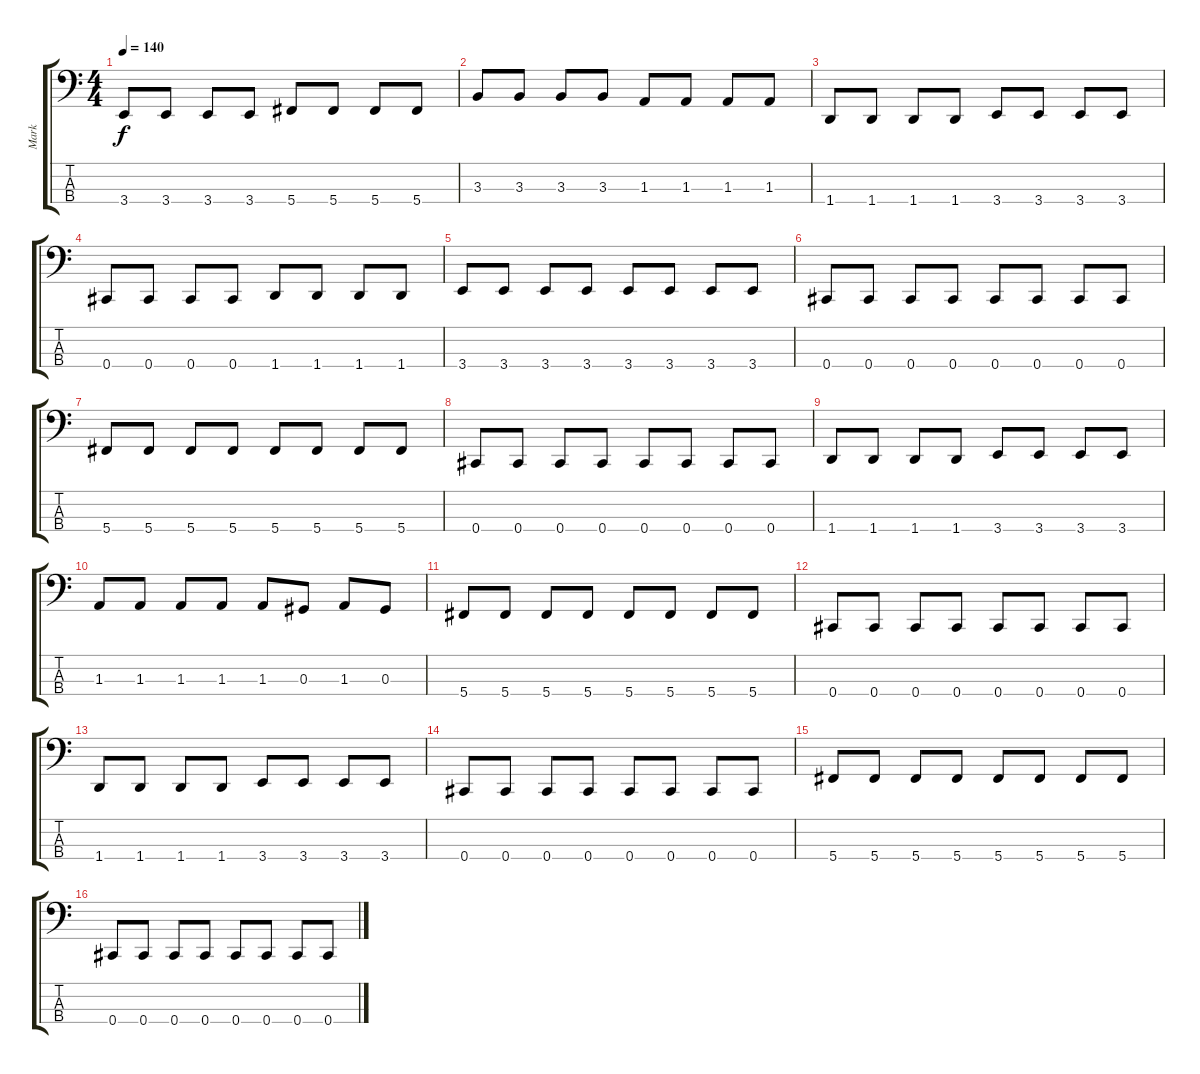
\track ("Mark" "Mark") {instrument electricbassfinger}
\staff {score tabs}
\tuning (Gb2 Db2 Ab1 Db1) {hide}
\ts (4 4)
\tempo 140
\clef f4
\ks c
3.4.8{dy f} 3.4.8 3.4.8 3.4.8 5.4.8 5.4.8 5.4.8 5.4.8 |
3.3.8 3.3.8 3.3.8 3.3.8 1.3.8 1.3.8 1.3.8 1.3.8 |
1.4.8 1.4.8 1.4.8 1.4.8 3.4.8 3.4.8 3.4.8 3.4.8 |
0.4.8 0.4.8 0.4.8 0.4.8 1.4.8 1.4.8 1.4.8 1.4.8 |
3.4.8 3.4.8 3.4.8 3.4.8 3.4.8 3.4.8 3.4.8 3.4.8 |
0.4.8 0.4.8 0.4.8 0.4.8 0.4.8 0.4.8 0.4.8 0.4.8 |
5.4.8 5.4.8 5.4.8 5.4.8 5.4.8 5.4.8 5.4.8 5.4.8 |
0.4.8 0.4.8 0.4.8 0.4.8 0.4.8 0.4.8 0.4.8 0.4.8 |
1.4.8 1.4.8 1.4.8 1.4.8 3.4.8 3.4.8 3.4.8 3.4.8 |
1.3.8 1.3.8 1.3.8 1.3.8 1.3.8 0.3.8 1.3.8 0.3.8 |
5.4.8 5.4.8 5.4.8 5.4.8 5.4.8 5.4.8 5.4.8 5.4.8 |
0.4.8 0.4.8 0.4.8 0.4.8 0.4.8 0.4.8 0.4.8 0.4.8 |
1.4.8 1.4.8 1.4.8 1.4.8 3.4.8 3.4.8 3.4.8 3.4.8 |
0.4.8 0.4.8 0.4.8 0.4.8 0.4.8 0.4.8 0.4.8 0.4.8 |
5.4.8 5.4.8 5.4.8 5.4.8 5.4.8 5.4.8 5.4.8 5.4.8 |
0.4.8 0.4.8 0.4.8 0.4.8 0.4.8 0.4.8 0.4.8 0.4.8
